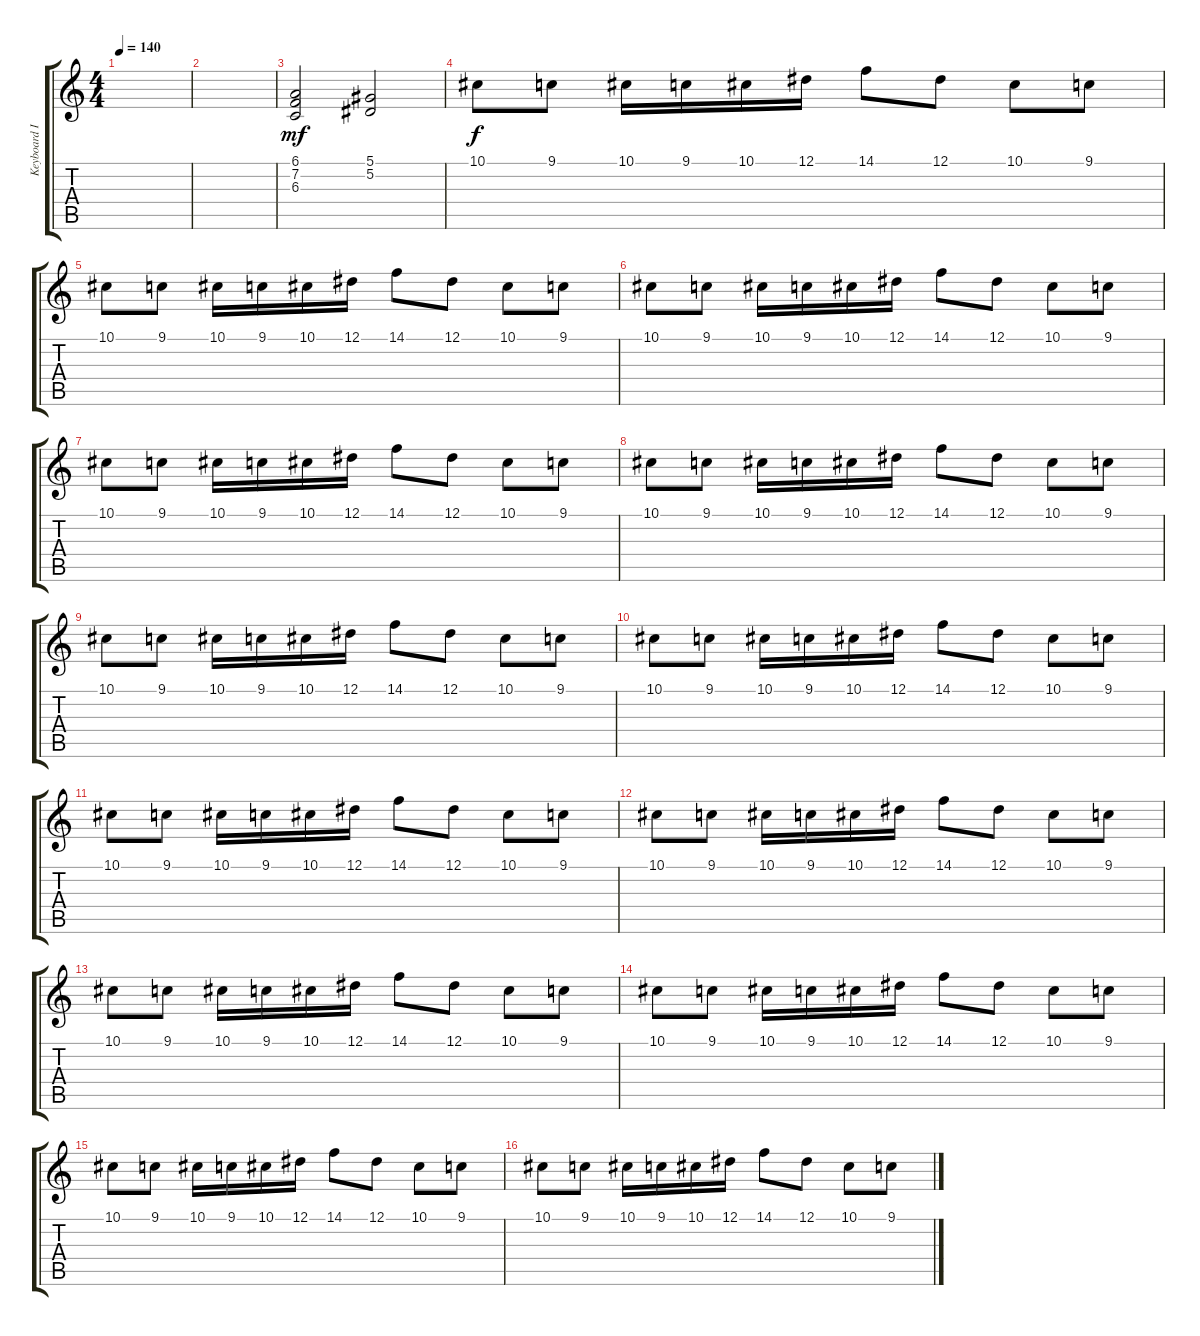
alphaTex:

\track ("Keyboard II" "Keyboard I") {instrument harpsichord}
\staff {score tabs}
\tuning (Eb4 Bb3 Gb3 Db3 Ab2 Eb2) {hide}
\ts (4 4)
\tempo 140
\clef g2
\ks c
|
|
(6.1 7.2 6.3).2{dy mf} (5.1 5.2).2 |
10.1.8{dy f} 9.1.8 10.1.16 9.1.16 10.1.16 12.1.16 14.1.8 12.1.8 10.1.8 9.1.8 |
10.1.8 9.1.8 10.1.16 9.1.16 10.1.16 12.1.16 14.1.8 12.1.8 10.1.8 9.1.8 |
10.1.8 9.1.8 10.1.16 9.1.16 10.1.16 12.1.16 14.1.8 12.1.8 10.1.8 9.1.8 |
10.1.8 9.1.8 10.1.16 9.1.16 10.1.16 12.1.16 14.1.8 12.1.8 10.1.8 9.1.8 |
10.1.8 9.1.8 10.1.16 9.1.16 10.1.16 12.1.16 14.1.8 12.1.8 10.1.8 9.1.8 |
10.1.8 9.1.8 10.1.16 9.1.16 10.1.16 12.1.16 14.1.8 12.1.8 10.1.8 9.1.8 |
10.1.8 9.1.8 10.1.16 9.1.16 10.1.16 12.1.16 14.1.8 12.1.8 10.1.8 9.1.8 |
10.1.8 9.1.8 10.1.16 9.1.16 10.1.16 12.1.16 14.1.8 12.1.8 10.1.8 9.1.8 |
10.1.8 9.1.8 10.1.16 9.1.16 10.1.16 12.1.16 14.1.8 12.1.8 10.1.8 9.1.8 |
10.1.8 9.1.8 10.1.16 9.1.16 10.1.16 12.1.16 14.1.8 12.1.8 10.1.8 9.1.8 |
10.1.8 9.1.8 10.1.16 9.1.16 10.1.16 12.1.16 14.1.8 12.1.8 10.1.8 9.1.8 |
10.1.8 9.1.8 10.1.16 9.1.16 10.1.16 12.1.16 14.1.8 12.1.8 10.1.8 9.1.8 |
10.1.8 9.1.8 10.1.16 9.1.16 10.1.16 12.1.16 14.1.8 12.1.8 10.1.8 9.1.8
